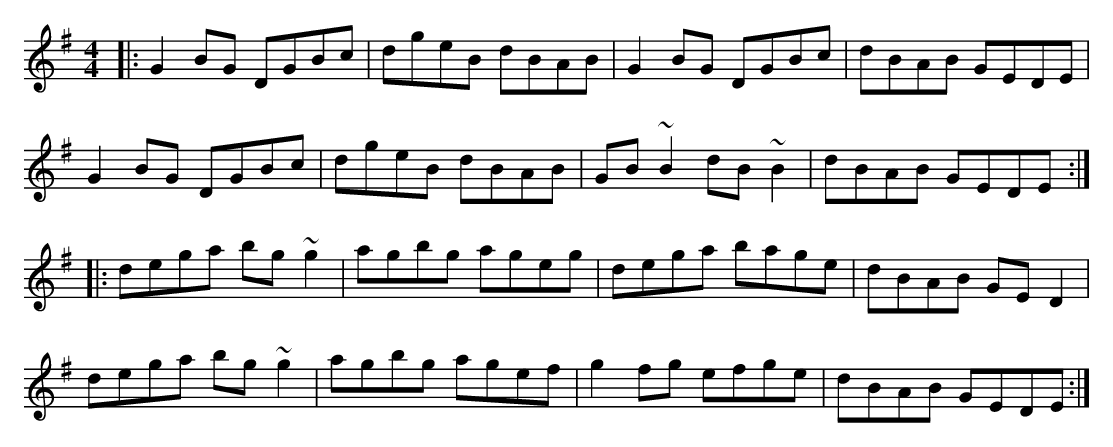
X:1
M:4/4
K:G
|:G2BG DGBc|dgeB dBAB|G2BG DGBc|dBAB GEDE|
G2BG DGBc|dgeB dBAB|GB~B2 dB~B2|dBAB GEDE:|
|:dega bg~g2|agbg ageg|dega bage|dBAB GE D2|
dega bg~g2|agbg agef|g2fg efge| dBAB GEDE:|
